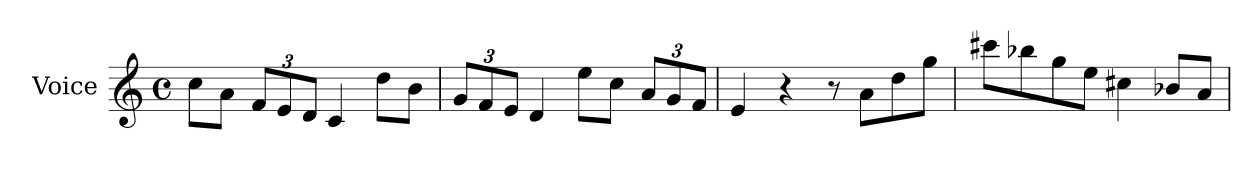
**kern
*part1
*staff1
*I"Voice
*I'Voice
*clefG2
*M4/4
*met(c)
=1
8cc\L
8a\J
12f/L
12e/
12d/J
4c/
8dd\L
8b\J
=2
12g/L
12f/
12e/J
4d/
8ee\L
8cc\J
12a/L
12g/
12f/J
=3
4e/
4r
8r
8a\L
8dd\
8gg\J
=4
8ccc#X\L
8bb-X\
8gg\
8ee\J
4cc#X\
8b-X/L
8a/J
=
*-
